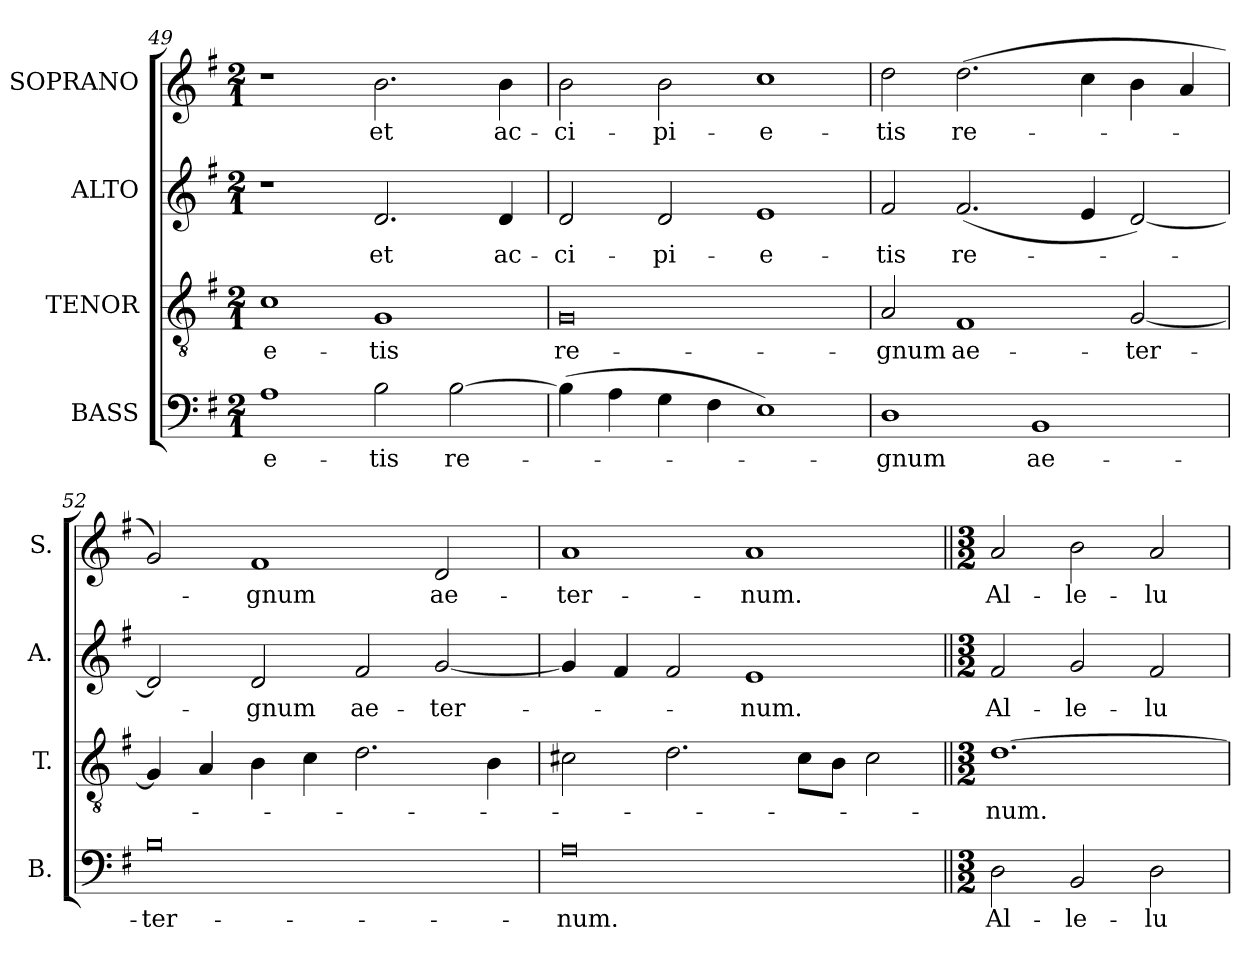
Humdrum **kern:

**kern	**text	**kern	**text	**kern	**text	**kern	**text
*part4	*part4	*part3	*part3	*part2	*part2	*part1	*part1
*staff4	*staff4	*staff3	*staff3	*staff2	*staff2	*staff1	*staff1
*I"BASS	*	*I"TENOR	*	*I"ALTO	*	*I"SOPRANO	*
*I'B.	*	*I'T.	*	*I'A.	*	*I'S.	*
*clefF4	*	*clefGv2	*	*clefG2	*	*clefG2	*
*	*	*ITrd7c12	*	*	*	*	*
*k[f#]	*	*k[f#]	*	*k[f#]	*	*k[f#]	*
*G:	*	*G:	*	*G:	*	*G:	*
*M2/1	*	*M2/1	*	*M2/1	*	*M2/1	*
=49	=49	=49	=49	=49	=49	=49	=49
!	!LO:LY:b:color=#000000	!	!	!	!	!	!
!	!	!	!LO:LY:b:color=#000000	!	!	!	!
1Ai	-e-	1Ci	-e-	1r	.	1r	.
!	!LO:LY:b:color=#000000	!	!	!	!	!	!
!	!	!	!LO:LY:b:color=#000000	!	!	!	!
!	!	!	!	!	!LO:LY:b:color=#000000	!	!
!	!	!	!	!	!	!	!LO:LY:b:color=#000000
2Bi\	-tis	1GGi	-tis	2.di/	et	2.bi\	et
!	!LO:LY:b:color=#000000	!	!	!	!	!	!
[2Bi\	re-	.	.	.	.	.	.
!	!	!	!	!	!LO:LY:b:color=#000000	!	!
!	!	!	!	!	!	!	!LO:LY:b:color=#000000
.	.	.	.	4di/	ac-	4bi\	ac-
=50	=50	=50	=50	=50	=50	=50	=50
!	!	!	!LO:LY:b:color=#000000	!	!	!	!
!	!	!	!	!	!LO:LY:b:color=#000000	!	!
!	!	!	!	!	!	!	!LO:LY:b:color=#000000
(4Bi\]	.	0GGi	re-	2di/	-ci-	2bi\	-ci-
4Ai\	.	.	.	.	.	.	.
!	!	!	!	!	!LO:LY:b:color=#000000	!	!
!	!	!	!	!	!	!	!LO:LY:b:color=#000000
4Gi\	.	.	.	2di/	-pi-	2bi\	-pi-
4F#i\	.	.	.	.	.	.	.
!	!	!	!	!	!LO:LY:b:color=#000000	!	!
!	!	!	!	!	!	!	!LO:LY:b:color=#000000
1Ei)	.	.	.	1ei	-e-	1cci	-e-
=51	=51	=51	=51	=51	=51	=51	=51
!	!LO:LY:b:color=#000000	!	!	!	!	!	!
!	!	!	!LO:LY:b:color=#000000	!	!	!	!
!	!	!	!	!	!LO:LY:b:color=#000000	!	!
!	!	!	!	!	!	!	!LO:LY:b:color=#000000
1Di	-gnum	2AAi/	-gnum	2f#i/	-tis	2ddi\	-tis
!	!	!	!LO:LY:b:color=#000000	!	!	!	!
!	!	!	!	!	!LO:LY:b:color=#000000	!	!
!	!	!	!	!	!	!	!LO:LY:b:color=#000000
.	.	1FF#i	ae-	(2.f#i/	re-	(2.ddi\	re-
!	!LO:LY:b:color=#000000	!	!	!	!	!	!
1BBi	ae-	.	.	.	.	.	.
.	.	.	.	4ei/	.	4cci\	.
!	!	!	!LO:LY:b:color=#000000	!	!	!	!
.	.	[2GGi/	-ter-	[2di/)	.	4bi\	.
.	.	.	.	.	.	4ai/	.
=52	=52	=52	=52	=52	=52	=52	=52
!	!LO:LY:b:color=#000000	!	!	!	!	!	!
0Bi	-ter-	4GGi/]	.	2di/]	.	2gi/)	.
.	.	4AAi/	.	.	.	.	.
!	!	!	!	!	!LO:LY:b:color=#000000	!	!
!	!	!	!	!	!	!	!LO:LY:b:color=#000000
.	.	4BBi\	.	2di/	-gnum	1f#i	-gnum
.	.	4Ci\	.	.	.	.	.
!	!	!	!	!	!LO:LY:b:color=#000000	!	!
.	.	2.Di\	.	2f#i/	ae-	.	.
!	!	!	!	!	!LO:LY:b:color=#000000	!	!
!	!	!	!	!	!	!	!LO:LY:b:color=#000000
.	.	.	.	[2gi/	-ter-	2di/	ae-
.	.	4BBi\	.	.	.	.	.
=53	=53	=53	=53	=53	=53	=53	=53
!	!LO:LY:b:color=#000000	!	!	!	!	!	!
!	!	!	!	!	!	!	!LO:LY:b:color=#000000
0Ai	-num.	2C#Xi\	.	4gi/]	.	1ai	-ter-
.	.	.	.	4f#i/	.	.	.
.	.	2.Di\	.	2f#i/	.	.	.
!	!	!	!	!	!LO:LY:b:color=#000000	!	!
!	!	!	!	!	!	!	!LO:LY:b:color=#000000
.	.	.	.	1ei	-num.	1ai	-num.
.	.	8C#i\L	.	.	.	.	.
.	.	8BBi\J	.	.	.	.	.
.	.	2C#i\	.	.	.	.	.
!!LO:PB:g=z
=54||	=54||	=54||	=54||	=54||	=54||	=54||	=54||
*M3/2	*	*M3/2	*	*M3/2	*	*M3/2	*
!	!LO:LY:b:color=#000000	!	!	!	!	!	!
!	!	!	!LO:LY:b:color=#000000	!	!	!	!
!	!	!	!	!	!LO:LY:b:color=#000000	!	!
*	*	*	*	*	*	*MM312	*
!	!	!	!	!	!	!	!LO:LY:b:color=#000000
2Di\	Al-	[1.Di	-num.	2f#i/	Al-	2ai/	Al-
!	!LO:LY:b:color=#000000	!	!	!	!	!	!
!	!	!	!	!	!LO:LY:b:color=#000000	!	!
!	!	!	!	!	!	!	!LO:LY:b:color=#000000
2BBi/	-le-	.	.	2gi/	-le-	2bi\	-le-
!	!LO:LY:b:color=#000000	!	!	!	!	!	!
!	!	!	!	!	!LO:LY:b:color=#000000	!	!
!	!	!	!	!	!	!	!LO:LY:b:color=#000000
2Di\	-lu-	.	.	2f#i/	-lu-	2ai/	-lu-
=	=	=	=	=	=	=	=
*-	*-	*-	*-	*-	*-	*-	*-
